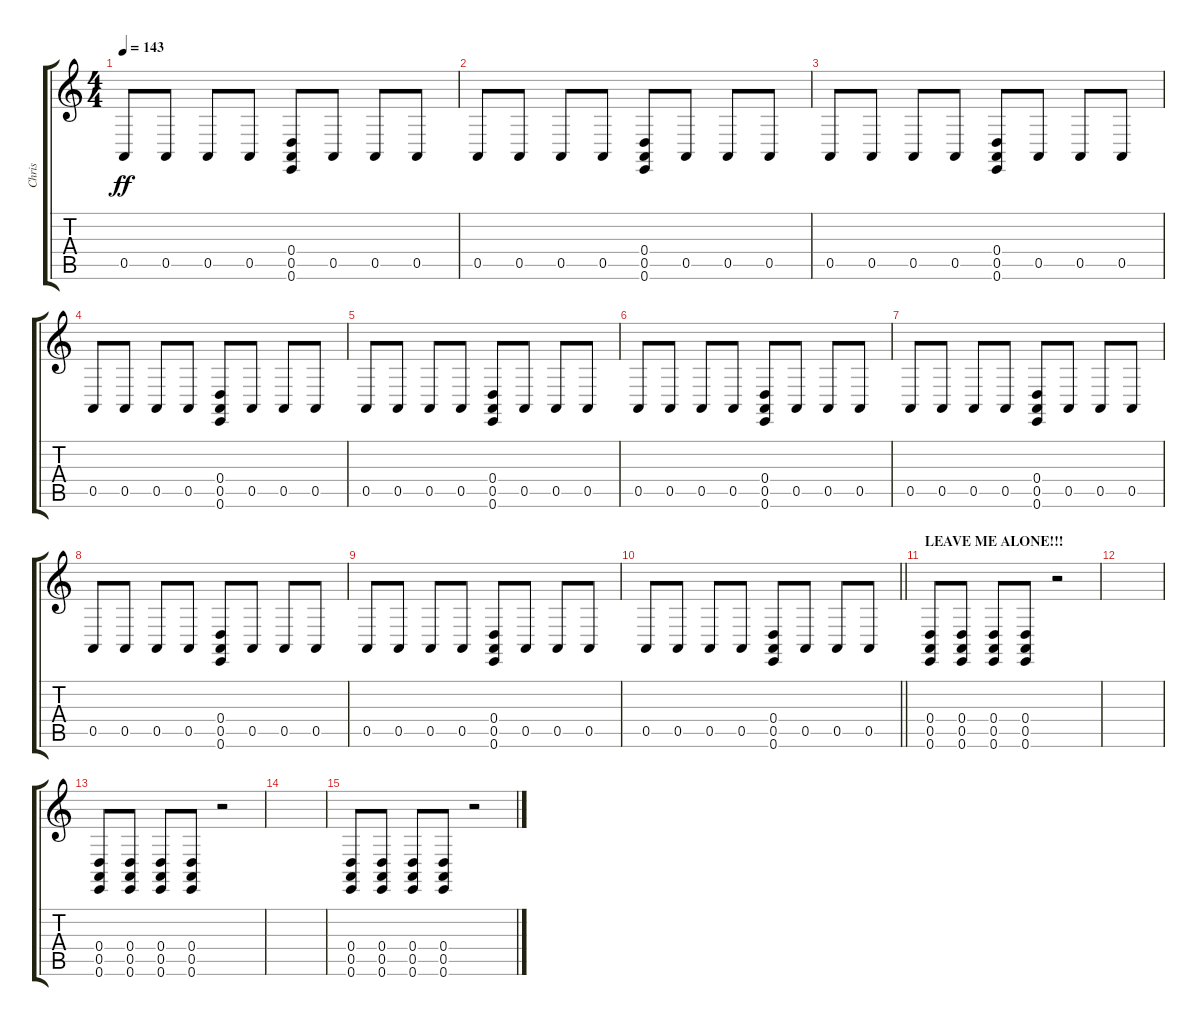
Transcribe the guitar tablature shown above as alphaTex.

\track ("Chris" "Chris") {instrument melodictom}
\staff {score tabs}
\tuning (E4 B3 G3 D3 A2 E2) {hide}
\ts (4 4)
\tempo 143
\clef g2
\ks c
0.5.8{dy ff} 0.5.8 0.5.8 0.5.8 (0.4 0.5 0.6).8 0.5.8 0.5.8 0.5.8 |
0.5.8 0.5.8 0.5.8 0.5.8 (0.4 0.5 0.6).8 0.5.8 0.5.8 0.5.8 |
0.5.8 0.5.8 0.5.8 0.5.8 (0.4 0.5 0.6).8 0.5.8 0.5.8 0.5.8 |
0.5.8 0.5.8 0.5.8 0.5.8 (0.4 0.5 0.6).8 0.5.8 0.5.8 0.5.8 |
0.5.8 0.5.8 0.5.8 0.5.8 (0.4 0.5 0.6).8 0.5.8 0.5.8 0.5.8 |
0.5.8 0.5.8 0.5.8 0.5.8 (0.4 0.5 0.6).8 0.5.8 0.5.8 0.5.8 |
0.5.8 0.5.8 0.5.8 0.5.8 (0.4 0.5 0.6).8 0.5.8 0.5.8 0.5.8 |
0.5.8 0.5.8 0.5.8 0.5.8 (0.4 0.5 0.6).8 0.5.8 0.5.8 0.5.8 |
0.5.8 0.5.8 0.5.8 0.5.8 (0.4 0.5 0.6).8 0.5.8 0.5.8 0.5.8 |
\barLineRight lightlight
0.5.8 0.5.8 0.5.8 0.5.8 (0.4 0.5 0.6).8 0.5.8 0.5.8 0.5.8 |
\section ("" "LEAVE ME ALONE!!!")
(0.4 0.5 0.6).8 (0.4 0.5 0.6).8 (0.4 0.5 0.6).8 (0.4 0.5 0.6).8 r.2 |
|
(0.4 0.5 0.6).8 (0.4 0.5 0.6).8 (0.4 0.5 0.6).8 (0.4 0.5 0.6).8 r.2 |
|
(0.4 0.5 0.6).8 (0.4 0.5 0.6).8 (0.4 0.5 0.6).8 (0.4 0.5 0.6).8 r.2
